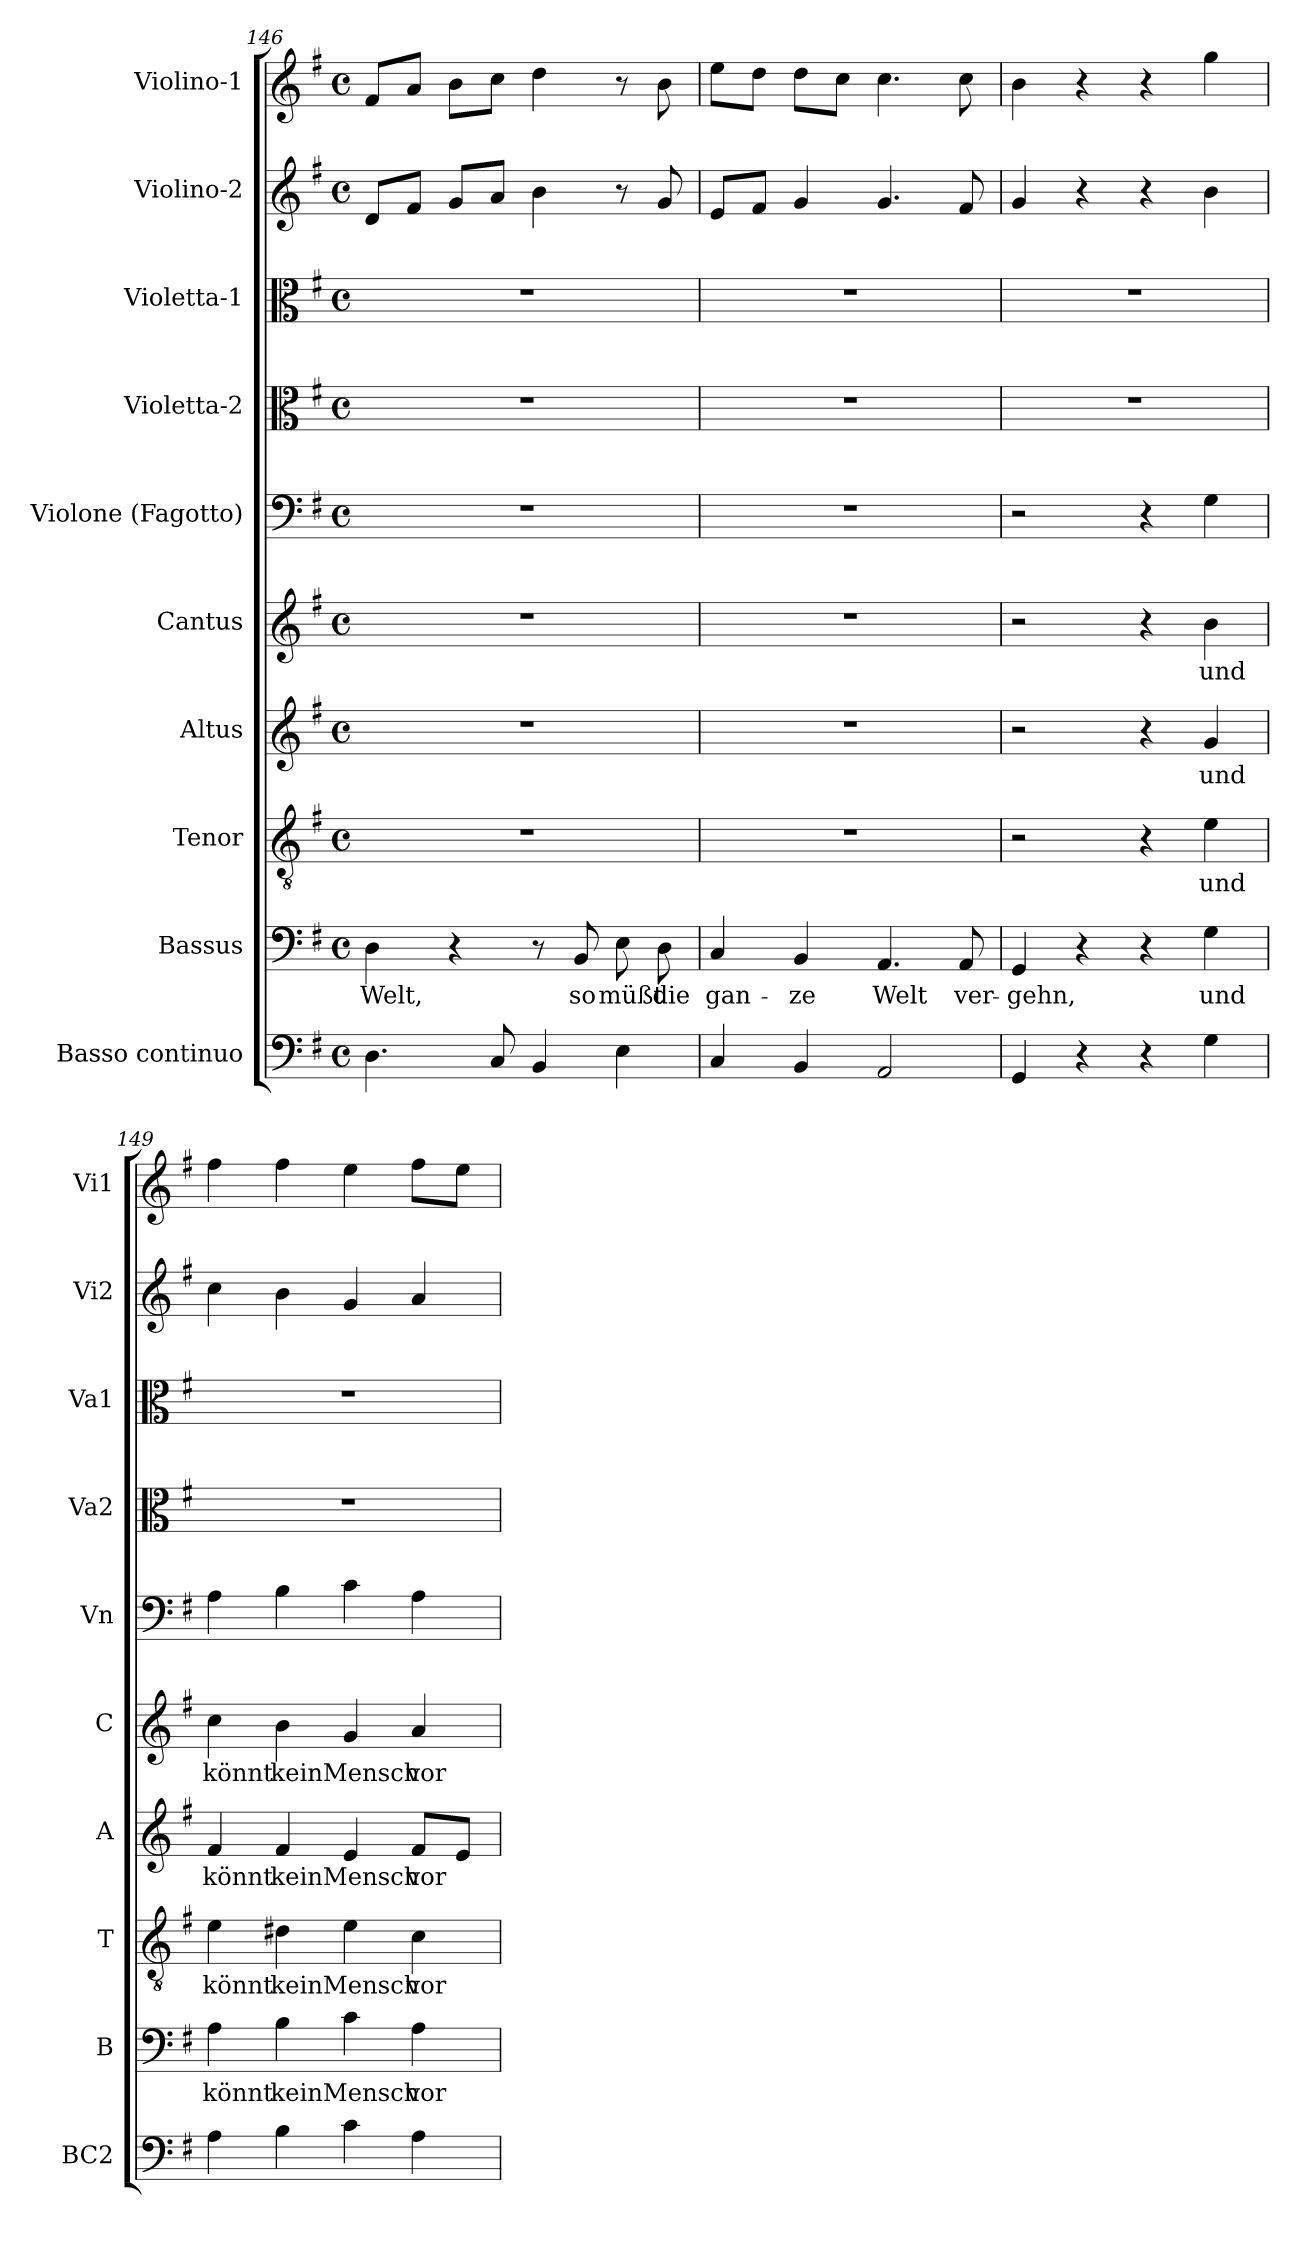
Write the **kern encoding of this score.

**kern	**kern	**text	**kern	**text	**kern	**text	**kern	**text	**kern	**kern	**kern	**kern	**kern
*part10	*part9	*part9	*part8	*part8	*part7	*part7	*part6	*part6	*part5	*part4	*part3	*part2	*part1
*staff10	*staff9	*staff9	*staff8	*staff8	*staff7	*staff7	*staff6	*staff6	*staff5	*staff4	*staff3	*staff2	*staff1
*I"Basso continuo	*I"Bassus	*	*I"Tenor	*	*I"Altus	*	*I"Cantus	*	*I"Violone (Fagotto)	*I"Violetta-2	*I"Violetta-1	*I"Violino-2	*I"Violino-1
*I'BC2	*I'B	*	*I'T	*	*I'A	*	*I'C	*	*I'Vn	*I'Va2	*I'Va1	*I'Vi2	*I'Vi1
*clefF4	*clefF4	*	*clefGv2	*	*clefG2	*	*clefG2	*	*clefF4	*clefC3	*clefC3	*clefG2	*clefG2
*k[f#]	*k[f#]	*	*k[f#]	*	*k[f#]	*	*k[f#]	*	*k[f#]	*k[f#]	*k[f#]	*k[f#]	*k[f#]
*G:	*G:	*	*G:	*	*G:	*	*G:	*	*G:	*G:	*G:	*G:	*G:
*M4/4	*M4/4	*	*M4/4	*	*M4/4	*	*M4/4	*	*M4/4	*M4/4	*M4/4	*M4/4	*M4/4
*met(c)	*met(c)	*	*met(c)	*	*met(c)	*	*met(c)	*	*met(c)	*met(c)	*met(c)	*met(c)	*met(c)
=146	=146	=146	=146	=146	=146	=146	=146	=146	=146	=146	=146	=146	=146
!	!	!LO:LY:b	!	!	!	!	!	!	!	!	!	!	!
4.D\	4D\	Welt,	1r	.	1r	.	1r	.	1r	1r	1r	8d/L	8f#/L
.	.	.	.	.	.	.	.	.	.	.	.	8f#/J	8a/J
.	4r	.	.	.	.	.	.	.	.	.	.	8g/L	8b\L
8C/	.	.	.	.	.	.	.	.	.	.	.	8a/J	8cc\J
4BB/	8r	.	.	.	.	.	.	.	.	.	.	4b\	4dd\
!	!	!LO:LY:b	!	!	!	!	!	!	!	!	!	!	!
.	8BB/	so	.	.	.	.	.	.	.	.	.	.	.
!	!	!LO:LY:b	!	!	!	!	!	!	!	!	!	!	!
4E\	8E\	müßt	.	.	.	.	.	.	.	.	.	8r	8r
!	!	!LO:LY:b	!	!	!	!	!	!	!	!	!	!	!
.	8D\	die	.	.	.	.	.	.	.	.	.	8g/	8b\
=147	=147	=147	=147	=147	=147	=147	=147	=147	=147	=147	=147	=147	=147
!	!	!LO:LY:b	!	!	!	!	!	!	!	!	!	!	!
4C/	4C/	gan-	1r	.	1r	.	1r	.	1r	1r	1r	8e/L	8ee\L
.	.	.	.	.	.	.	.	.	.	.	.	8f#/J	8dd\J
!	!	!LO:LY:b	!	!	!	!	!	!	!	!	!	!	!
4BB/	4BB/	-ze	.	.	.	.	.	.	.	.	.	4g/	8dd\L
.	.	.	.	.	.	.	.	.	.	.	.	.	8cc\J
!	!	!LO:LY:b	!	!	!	!	!	!	!	!	!	!	!
2AA/	4.AA/	Welt	.	.	.	.	.	.	.	.	.	4.g/	4.cc\
!	!	!LO:LY:b	!	!	!	!	!	!	!	!	!	!	!
.	8AA/	ver-	.	.	.	.	.	.	.	.	.	8f#/	8cc\
=148	=148	=148	=148	=148	=148	=148	=148	=148	=148	=148	=148	=148	=148
!	!	!LO:LY:b	!	!	!	!	!	!	!	!	!	!	!
4GG/	4GG/	-gehn,	2r	.	2r	.	2r	.	2r	1r	1r	4g/	4b\
4r	4r	.	.	.	.	.	.	.	.	.	.	4r	4r
4r	4r	.	4r	.	4r	.	4r	.	4r	.	.	4r	4r
!	!	!LO:LY:b	!	!	!	!	!	!	!	!	!	!	!
!	!	!	!	!LO:LY:b	!	!	!	!	!	!	!	!	!
!	!	!	!	!	!	!LO:LY:b	!	!	!	!	!	!	!
!	!	!	!	!	!	!	!	!LO:LY:b	!	!	!	!	!
4G\	4G\	und	4e\	und	4g/	und	4b\	und	4G\	.	.	4b\	4gg\
=149	=149	=149	=149	=149	=149	=149	=149	=149	=149	=149	=149	=149	=149
!	!	!LO:LY:b	!	!	!	!	!	!	!	!	!	!	!
!	!	!	!	!LO:LY:b	!	!	!	!	!	!	!	!	!
!	!	!	!	!	!	!LO:LY:b	!	!	!	!	!	!	!
!	!	!	!	!	!	!	!	!LO:LY:b	!	!	!	!	!
4A\	4A\	könnt	4e\	könnt	4f#/	könnt	4cc\	könnt	4A\	1r	1r	4cc\	4ff#\
!	!	!LO:LY:b	!	!	!	!	!	!	!	!	!	!	!
!	!	!	!	!LO:LY:b	!	!	!	!	!	!	!	!	!
!	!	!	!	!	!	!LO:LY:b	!	!	!	!	!	!	!
!	!	!	!	!	!	!	!	!LO:LY:b	!	!	!	!	!
4B\	4B\	kein	4d#X\	kein	4f#/	kein	4b\	kein	4B\	.	.	4b\	4ff#\
!	!	!LO:LY:b	!	!	!	!	!	!	!	!	!	!	!
!	!	!	!	!LO:LY:b	!	!	!	!	!	!	!	!	!
!	!	!	!	!	!	!LO:LY:b	!	!	!	!	!	!	!
!	!	!	!	!	!	!	!	!LO:LY:b	!	!	!	!	!
4c\	4c\	Mensch	4e\	Mensch	4e/	Mensch	4g/	Mensch	4c\	.	.	4g/	4ee\
!	!	!LO:LY:b	!	!	!	!	!	!	!	!	!	!	!
!	!	!	!	!LO:LY:b	!	!	!	!	!	!	!	!	!
!	!	!	!	!	!	!LO:LY:b	!	!	!	!	!	!	!
!	!	!	!	!	!	!	!	!LO:LY:b	!	!	!	!	!
4A\	4A\	vor	4c\	vor	8f#/L	vor	4a/	vor	4A\	.	.	4a/	8ff#\L
.	.	.	.	.	8e/J	.	.	.	.	.	.	.	8ee\J
=	=	=	=	=	=	=	=	=	=	=	=	=	=
*-	*-	*-	*-	*-	*-	*-	*-	*-	*-	*-	*-	*-	*-
